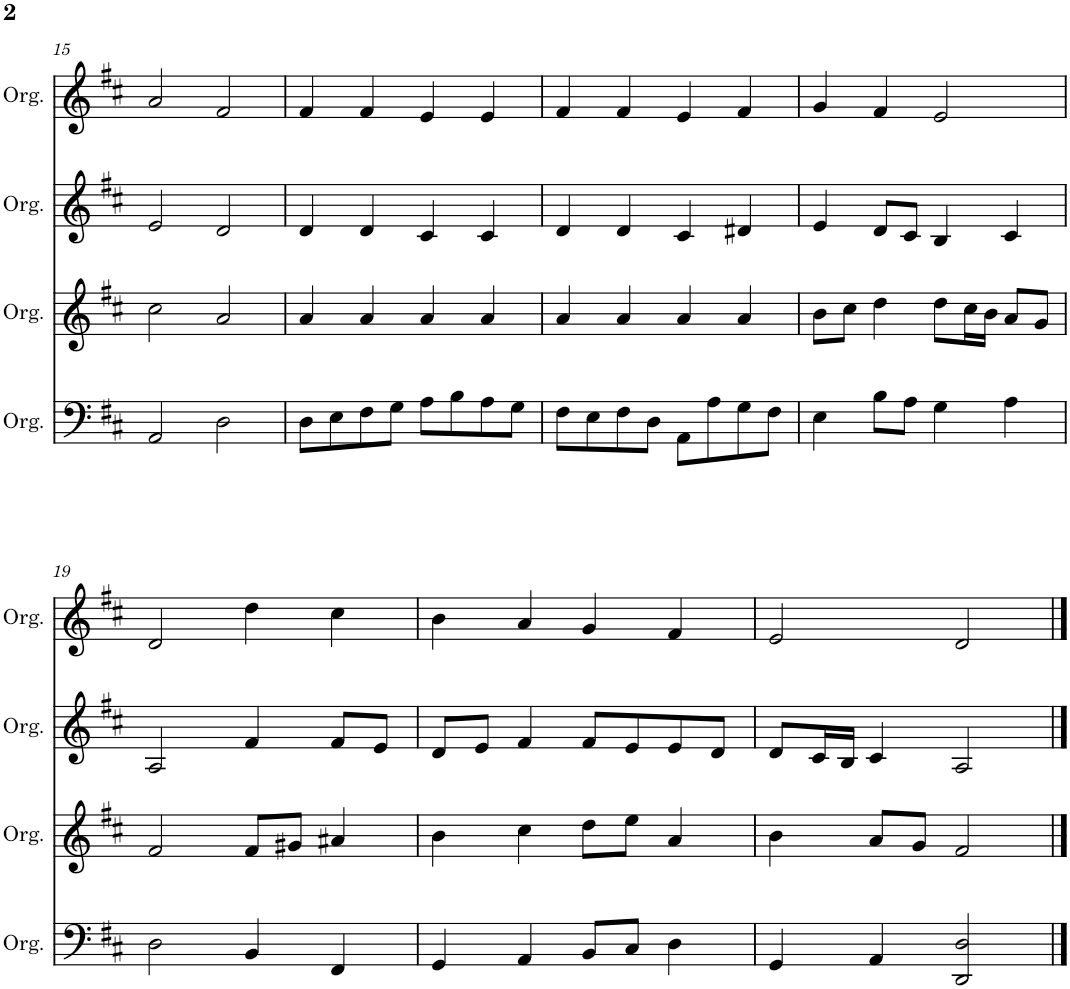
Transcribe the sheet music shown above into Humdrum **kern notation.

**kern	**kern	**kern	**kern
*part4	*part3	*part2	*part1
*staff4	*staff3	*staff2	*staff1
*I"Orgue, bas	*I"Orgue, ten	*I"Orgue, alt	*I"Orgue, sop
*I'Org.	*I'Org.	*I'Org.	*I'Org.
!!LO:PB:g=z
*clefF4	*clefG2	*clefG2	*clefG2
*Trd7c12	*	*	*
*k[f#c#]	*k[f#c#]	*k[f#c#]	*k[f#c#]
*M4/4	*M4/4	*M4/4	*M4/4
=15	=15	=15	=15
2AA/	2cc#\	2e/	2a/
2D\	2a/	2d/	2f#/
=16	=16	=16	=16
8D\L	4a/	4d/	4f#/
8E\	.	.	.
8F#\	4a/	4d/	4f#/
8G\J	.	.	.
8A\L	4a/	4c#/	4e/
8B\	.	.	.
8A\	4a/	4c#/	4e/
8G\J	.	.	.
=17	=17	=17	=17
8F#\L	4a/	4d/	4f#/
8E\	.	.	.
8F#\	4a/	4d/	4f#/
8D\J	.	.	.
8AA\L	4a/	4c#/	4e/
8A\	.	.	.
8G\	4a/	4d#X/	4f#/
8F#\J	.	.	.
=18	=18	=18	=18
4E\	8b\L	4e/	4g/
.	8cc#\J	.	.
8B\L	4dd\	8d/L	4f#/
8A\J	.	8c#/J	.
4G\	8dd\L	4B/	2e/
.	16cc#\L	.	.
.	16b\JJ	.	.
4A\	8a/L	4c#/	.
.	8g/J	.	.
!!LO:LB:g=z
=19	=19	=19	=19
2D\	2f#/	2A/	2d/
4BB/	8f#/L	4f#/	4dd\
.	8g#X/J	.	.
4FF#/	4a#X/	8f#/L	4cc#\
.	.	8e/J	.
=20	=20	=20	=20
4GG/	4b\	8d/L	4b\
.	.	8e/J	.
4AA/	4cc#\	4f#/	4a/
8BB/L	8dd\L	8f#/L	4g/
8C#/J	8ee\J	8e/	.
4D\	4a/	8e/	4f#/
.	.	8d/J	.
=21	=21	=21	=21
4GG/	4b\	8d/L	2e/
.	.	16c#/L	.
.	.	16B/JJ	.
4AA/	8a/L	4c#/	.
.	8g/J	.	.
2DD/ 2D/	2f#/	2A/	2d/
==	==	==	==
*-	*-	*-	*-
